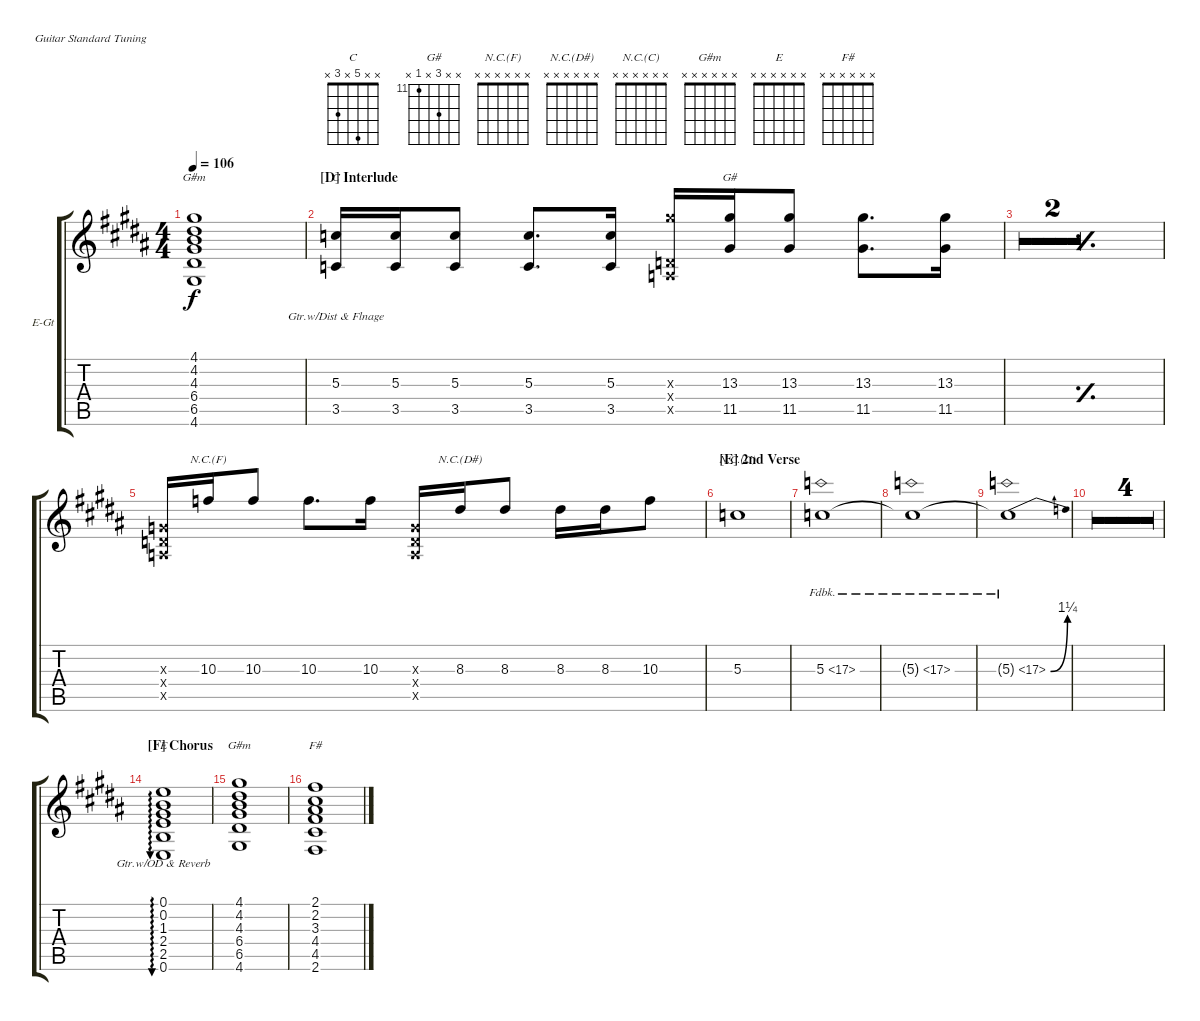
\defaultSystemsLayout 4
\bracketExtendMode groupsimilarinstruments
\firstSystemTrackNameOrientation horizontal
\otherSystemsTrackNameOrientation horizontal
\track ("Harry Koisser (Gtr. 1)" "E-Gt") {multiBarRest instrument distortionguitar}
\staff {score tabs}
\tuning (E4 B3 G3 D3 A2 E2)
\chord ("C" x x 5 x 3 x)
\chord ("G#" x x 13 x 11 x) {firstfret 11}
\chord ("N.C.(F)" x x x x x x)
\chord ("N.C.(D#)" x x x x x x)
\chord ("N.C.(C)" x x x x x x)
\chord ("G#m" 4 4 4 6 6 4) {firstfret 4 barre (4 4 4)}
\chord ("E" x x x x x x)
\chord ("G#m" x x x x x x)
\chord ("F#" x x x x x x)
\ts (4 4)
\tempo 106
\clef g2
\ks b
(4.6 6.5 6.4 4.3 4.2 4.1).1{ch "G#m" lyrics (0 "") lyrics (1 "") lyrics (2 "") lyrics (3 "") lyrics (4 "") dy f} |
\section ("D" "Interlude")
(5.3 3.5).16{ch "C" lyrics (0 "Gtr.w/Dist & Flnage") lyrics (1 "") lyrics (2 "") lyrics (3 "") lyrics (4 "")} (5.3 3.5).16{lyrics (0 "") lyrics (1 "") lyrics (2 "") lyrics (3 "") lyrics (4 "")} (5.3 3.5).8{lyrics (0 "") lyrics (1 "") lyrics (2 "") lyrics (3 "") lyrics (4 "")} (5.3 3.5).8{d lyrics (0 "") lyrics (1 "") lyrics (2 "") lyrics (3 "") lyrics (4 "")} (5.3 3.5).16{lyrics (0 "") lyrics (1 "") lyrics (2 "") lyrics (3 "") lyrics (4 "")} (13.3{x} 0.4{x} 0.5{x}).16{lyrics (0 "") lyrics (1 "") lyrics (2 "") lyrics (3 "") lyrics (4 "")} (13.3 11.5).16{ch "G#" lyrics (0 "") lyrics (1 "") lyrics (2 "") lyrics (3 "") lyrics (4 "")} (13.3 11.5).8{lyrics (0 "") lyrics (1 "") lyrics (2 "") lyrics (3 "") lyrics (4 "")} (13.3 11.5).8{d lyrics (0 "") lyrics (1 "") lyrics (2 "") lyrics (3 "") lyrics (4 "")} (13.3 11.5).16{lyrics (0 "") lyrics (1 "") lyrics (2 "") lyrics (3 "") lyrics (4 "")} |
\simile simple
|
|
\simile none
(0.5{x} 0.4{x} 0.3{x}).16{lyrics (0 "") lyrics (1 "") lyrics (2 "") lyrics (3 "") lyrics (4 "")} 10.3.16{ch "N.C.(F)" lyrics (0 "") lyrics (1 "") lyrics (2 "") lyrics (3 "") lyrics (4 "")} 10.3.8{lyrics (0 "") lyrics (1 "") lyrics (2 "") lyrics (3 "") lyrics (4 "")} 10.3.8{d lyrics (0 "") lyrics (1 "") lyrics (2 "") lyrics (3 "") lyrics (4 "")} 10.3.16{lyrics (0 "") lyrics (1 "") lyrics (2 "") lyrics (3 "") lyrics (4 "")} (0.3{x} 0.4{x} 0.5{x}).16{lyrics (0 "") lyrics (1 "") lyrics (2 "") lyrics (3 "") lyrics (4 "")} 8.3.16{ch "N.C.(D#)" lyrics (0 "") lyrics (1 "") lyrics (2 "") lyrics (3 "") lyrics (4 "")} 8.3.8{lyrics (0 "") lyrics (1 "") lyrics (2 "") lyrics (3 "") lyrics (4 "")} 8.3.16{lyrics (0 "") lyrics (1 "") lyrics (2 "") lyrics (3 "") lyrics (4 "")} 8.3.16{lyrics (0 "") lyrics (1 "") lyrics (2 "") lyrics (3 "") lyrics (4 "")} 10.3.8{lyrics (0 "") lyrics (1 "") lyrics (2 "") lyrics (3 "") lyrics (4 "")} |
\section ("E" "2nd Verse")
5.3.1{ch "N.C.(C)" lyrics (0 "") lyrics (1 "") lyrics (2 "") lyrics (3 "") lyrics (4 "")} |
5.3{fh 12}.1{lyrics (0 "") lyrics (1 "") lyrics (2 "") lyrics (3 "") lyrics (4 "")} |
5.3{fh 12 t}.1{lyrics (0 "") lyrics (1 "") lyrics (2 "") lyrics (3 "") lyrics (4 "")} |
5.3{be (bend 0 0 60 5) fh 12 t}.1{lyrics (0 "") lyrics (1 "") lyrics (2 "") lyrics (3 "") lyrics (4 "")} |
r.1 |
r.1 |
r.1 |
r.1 |
\section ("F" "Chorus")
(0.1 0.2 1.3 2.4 2.5 0.6).1{au 0 ch "E" lyrics (0 "Gtr.w/OD & Reverb") lyrics (1 "") lyrics (2 "") lyrics (3 "") lyrics (4 "")} |
(4.6 6.5 6.4 4.3 4.2 4.1).1{ch "G#m" lyrics (0 "") lyrics (1 "") lyrics (2 "") lyrics (3 "") lyrics (4 "")} |
(2.6 4.5 4.4 3.3 2.2 2.1).1{ch "F#" lyrics (0 "") lyrics (1 "") lyrics (2 "") lyrics (3 "") lyrics (4 "")}
